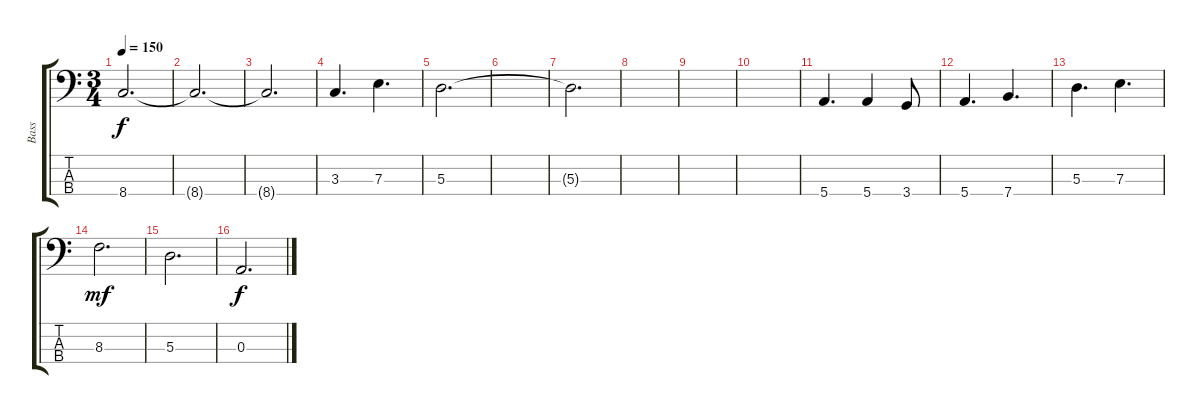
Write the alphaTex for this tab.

\track ("Bass" "Bass") {instrument electricbassfinger}
\staff {score tabs}
\tuning (G2 D2 A1 E1) {hide}
\ts (3 4)
\tempo 150
\clef f4
\ks c
8.4.2{d dy f} |
8.4{t}.2{d} |
8.4{t}.2{d} |
3.3.4{d} 7.3.4{d} |
5.3.2{d} |
|
5.3{t}.2{d} |
|
|
|
5.4.4{d} 5.4.4 3.4.8 |
5.4.4{d} 7.4.4{d} |
5.3.4{d} 7.3.4{d} |
8.3.2{d dy mf} |
5.3.2{d} |
0.3.2{d dy f}
